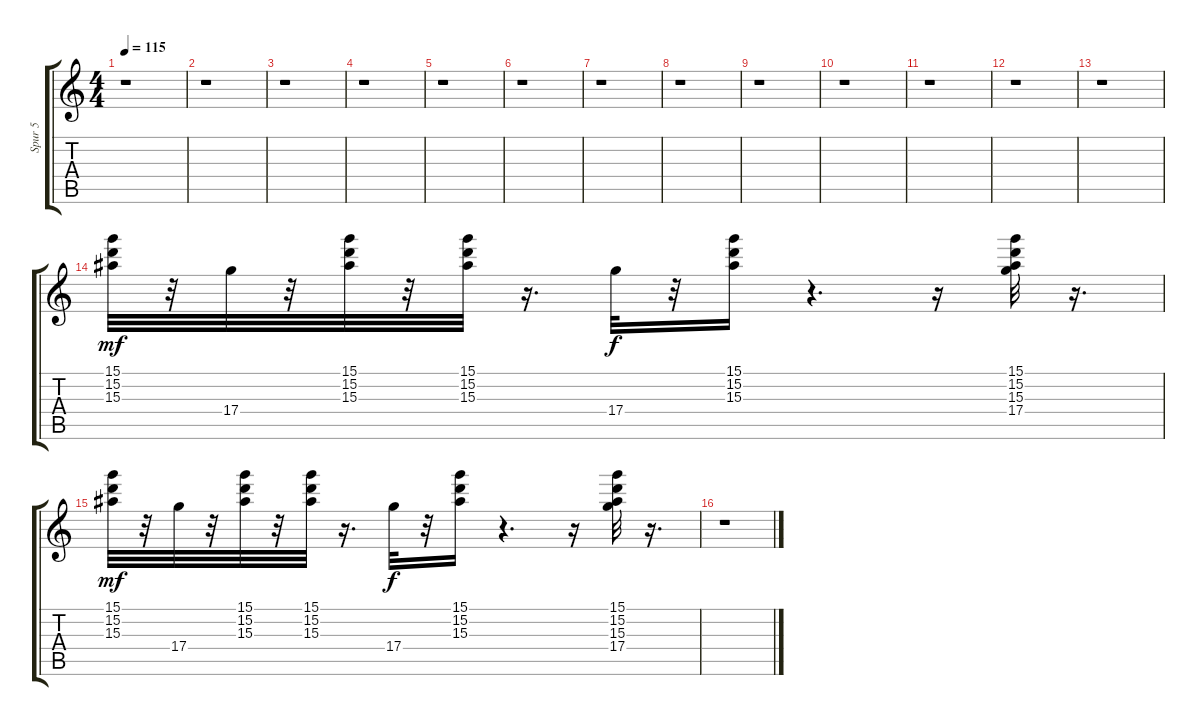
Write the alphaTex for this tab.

\track ("Spur 5" "Spur 5") {instrument acousticguitarsteel}
\staff {score tabs}
\tuning (E4 B3 G3 D3 A2 E2) {hide}
\ts (4 4)
\tempo 115
\clef g2
\ks c
r.1{dy mf instrument acousticguitarsteel} |
r.1 |
r.1 |
r.1 |
r.1 |
r.1 |
r.1 |
r.1 |
r.1 |
r.1 |
r.1 |
r.1 |
r.1 |
(15.1 15.2 15.3).32 r.32 17.4.32 r.32 (15.1 15.2 15.3).32 r.32 (15.1 15.2 15.3).32 r.16{d} 17.4.32{dy f} r.32 (15.1 15.2 15.3).16 r.4{d} r.16 (15.1 15.2 15.3 17.4).32 r.16{d} |
(15.1 15.2 15.3).32{dy mf} r.32 17.4.32 r.32 (15.1 15.2 15.3).32 r.32 (15.1 15.2 15.3).32 r.16{d} 17.4.32{dy f} r.32 (15.1 15.2 15.3).16 r.4{d} r.16 (15.1 15.2 15.3 17.4).32 r.16{d} |
r.1
